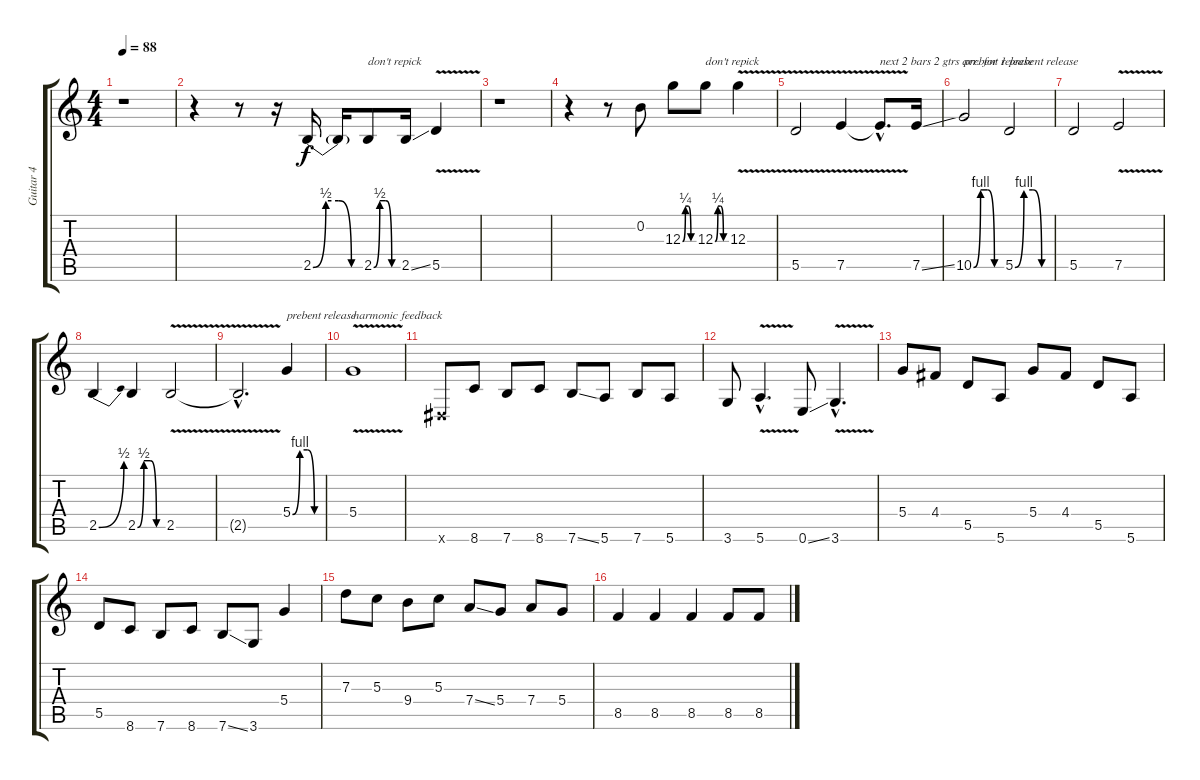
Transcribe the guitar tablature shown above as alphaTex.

\track ("Guitar 4" "Guitar 4") {instrument overdrivenguitar}
\staff {score tabs}
\tuning (E4 B3 G3 D3 A2 E2) {hide}
\ts (4 4)
\tempo 88
\clef g2
\ks c
r.1{dy f} |
r.4 r.8 r.16 2.5{be (custom 0 0 15 2 30 2 45 0 60 0)}.16 2.5{t}.16 2.5{be (custom 0 0 15 2 30 2 45 0 60 0)}.8{txt "don't repick"} 2.5{ss}.16 5.5{v}.4 |
r.1 |
r.4 r.8 0.2.8 12.3{be (custom 0 0 15 1 30 1 45 0 60 0)}.8 12.3{be (custom 0 0 15 1 30 1 45 0 60 0)}.8{txt "don't repick"} 12.3{v}.4 |
5.5{v}.2 7.5{v}.4 7.5{hac t}.8{d txt "next 2 bars 2 gtrs arr. for 1"} 7.5{ss}.16 |
10.5{be (custom 0 0 15 4 30 4 45 0 60 0)}.2{txt "prebent release "} 5.5{be (custom 0 0 15 4 30 4 45 0 60 0)}.2{txt "prebent release"} |
5.5.2 7.5{v}.2 |
2.5{be (bend 0 0 60 2)}.4 2.5{be (custom 0 0 15 2 30 2 45 0 60 0)}.4 2.5{v}.2 |
2.5{hac t}.2{d} 5.4{be (custom 0 0 15 4 30 4 45 0 60 0)}.4{txt "prebent release"} |
5.4{v}.1{txt "harmonic feedback"} |
-1.6{x}.8 8.6.8 7.6.8 8.6.8 7.6{ss}.8 5.6.8 7.6.8 5.6.8 |
3.6.8 5.6{v hac}.4{d} 0.6{ss}.8 3.6{v hac}.4{d} |
5.4.8 4.4.8 5.5.8 5.6.8 5.4.8 4.4.8 5.5.8 5.6.8 |
5.5.8 8.6.8 7.6.8 8.6.8 7.6{ss}.8 3.6.8 5.4.4 |
7.3.8 5.3.8 9.4.8 5.3.8 7.4{ss}.8 5.4.8 7.4.8 5.4.8 |
8.5.4 8.5.4 8.5.4 8.5.8 8.5.8
